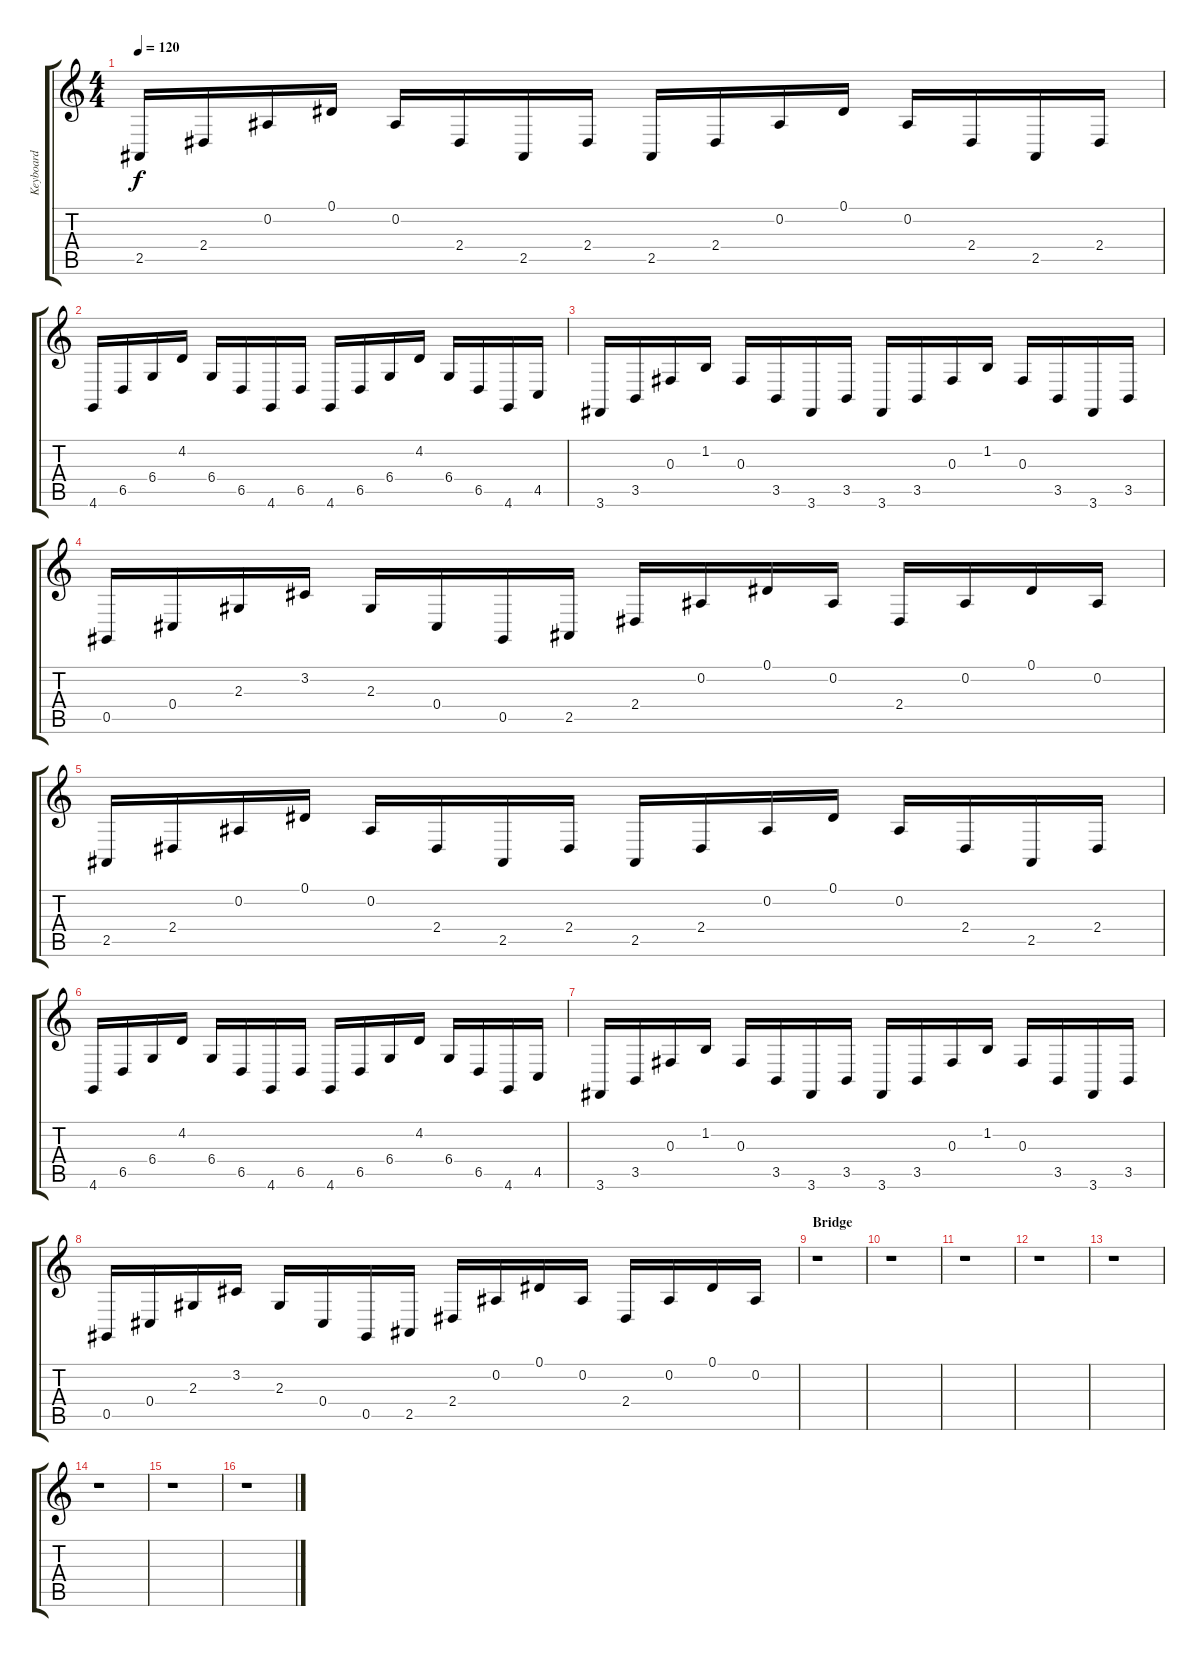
\track ("Keyboard" "Keyboard") {instrument pad1newage}
\staff {score tabs}
\tuning (Eb4 Bb3 Gb3 Db3 Ab2 Eb2) {hide}
\ts (4 4)
\tempo 120
\clef g2
\ks c
2.5.16{dy f} 2.4.16 0.2.16 0.1.16 0.2.16 2.4.16 2.5.16 2.4.16 2.5.16 2.4.16 0.2.16 0.1.16 0.2.16 2.4.16 2.5.16 2.4.16 |
4.6.16 6.5.16 6.4.16 4.2.16 6.4.16 6.5.16 4.6.16 6.5.16 4.6.16 6.5.16 6.4.16 4.2.16 6.4.16 6.5.16 4.6.16 4.5.16 |
3.6.16 3.5.16 0.3.16 1.2.16 0.3.16 3.5.16 3.6.16 3.5.16 3.6.16 3.5.16 0.3.16 1.2.16 0.3.16 3.5.16 3.6.16 3.5.16 |
0.5.16 0.4.16 2.3.16 3.2.16 2.3.16 0.4.16 0.5.16 2.5.16 2.4.16 0.2.16 0.1.16 0.2.16 2.4.16 0.2.16 0.1.16 0.2.16 |
2.5.16 2.4.16 0.2.16 0.1.16 0.2.16 2.4.16 2.5.16 2.4.16 2.5.16 2.4.16 0.2.16 0.1.16 0.2.16 2.4.16 2.5.16 2.4.16 |
4.6.16 6.5.16 6.4.16 4.2.16 6.4.16 6.5.16 4.6.16 6.5.16 4.6.16 6.5.16 6.4.16 4.2.16 6.4.16 6.5.16 4.6.16 4.5.16 |
3.6.16 3.5.16 0.3.16 1.2.16 0.3.16 3.5.16 3.6.16 3.5.16 3.6.16 3.5.16 0.3.16 1.2.16 0.3.16 3.5.16 3.6.16 3.5.16 |
0.5.16 0.4.16 2.3.16 3.2.16 2.3.16 0.4.16 0.5.16 2.5.16 2.4.16 0.2.16 0.1.16 0.2.16 2.4.16 0.2.16 0.1.16 0.2.16 |
\section ("" "Bridge")
r.1 |
r.1 |
r.1 |
r.1 |
r.1 |
r.1 |
r.1 |
r.1
